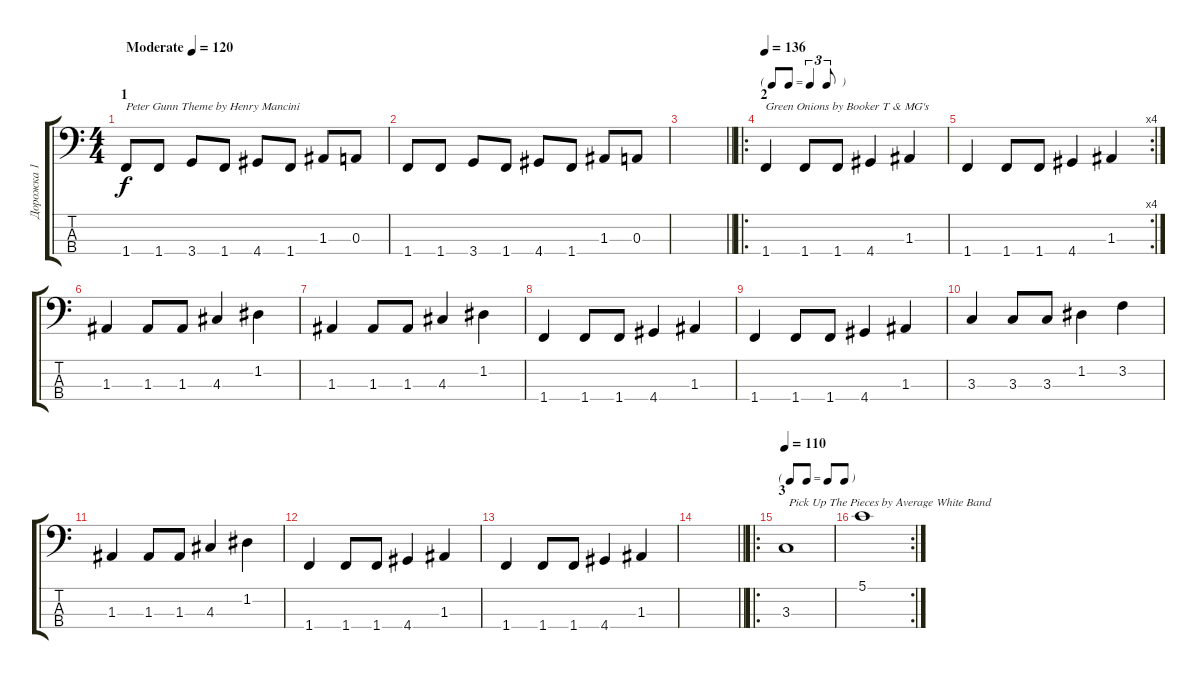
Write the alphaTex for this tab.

\track ("Дорожка 1" "Дорожка 1") {instrument acousticguitarsteel}
\staff {score tabs}
\tuning (G2 D2 A1 E1) {hide}
\ts (4 4)
\section ("" "1")
\tempo (120 "Moderate")
\tempo 116
\tempo (120 "Moderate")
\clef f4
\ks c
1.4.8{txt "Peter Gunn Theme by Henry Mancini" dy f instrument acousticguitarsteel} 1.4.8 3.4.8 1.4.8 4.4.8 1.4.8 1.3.8 0.3.8 |
1.4.8 1.4.8 3.4.8 1.4.8 4.4.8 1.4.8 1.3.8 0.3.8 |
\barLineRight lightlight
|
\ro
\tf triplet8th
\section ("" "2")
\tempo 136
1.4.4{txt "Green Onions by Booker T & MG's"} 1.4.8 1.4.8 4.4.4 1.3.4 |
\rc 4
1.4.4 1.4.8 1.4.8 4.4.4 1.3.4 |
1.3.4 1.3.8 1.3.8 4.3.4 1.2.4 |
1.3.4 1.3.8 1.3.8 4.3.4 1.2.4 |
1.4.4 1.4.8 1.4.8 4.4.4 1.3.4 |
1.4.4 1.4.8 1.4.8 4.4.4 1.3.4 |
3.3.4 3.3.8 3.3.8 1.2.4 3.2.4 |
1.3.4 1.3.8 1.3.8 4.3.4 1.2.4 |
1.4.4 1.4.8 1.4.8 4.4.4 1.3.4 |
1.4.4 1.4.8 1.4.8 4.4.4 1.3.4 |
\barLineRight lightlight
|
\ro
\tf none
\section ("" "3")
\tempo 110
3.3.1{txt " Pick Up The Pieces by Average White Band"} |
\rc 2
5.1.1
